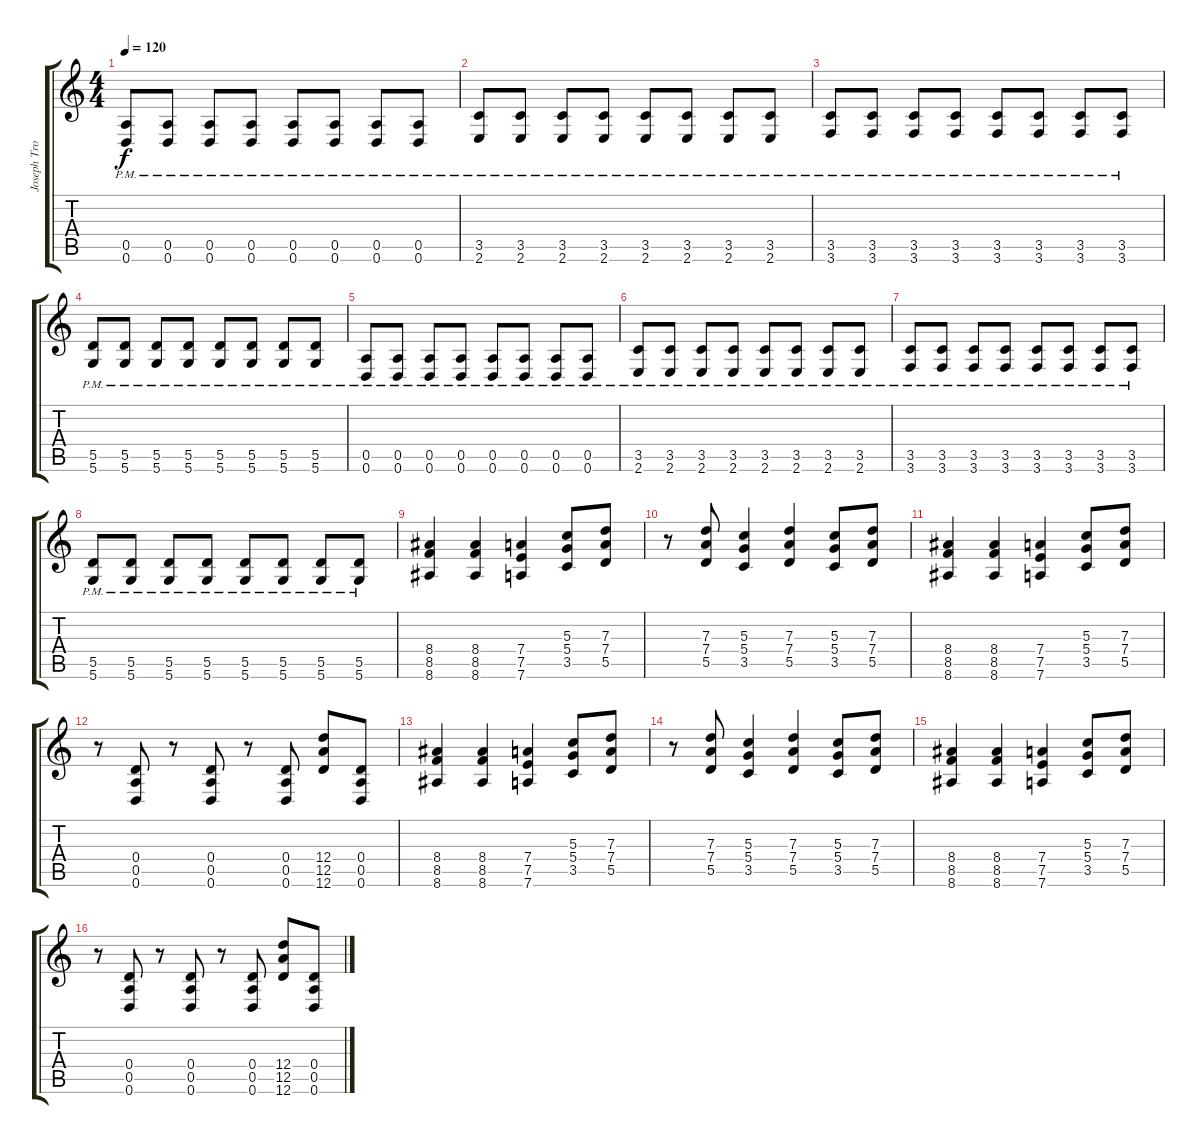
\track ("Joseph Trohman (Lead Guitar)" "Joseph Tro") {instrument overdrivenguitar}
\staff {score tabs}
\tuning (E4 B3 G3 D3 A2 D2) {hide}
\ts (4 4)
\tempo 120
\clef g2
\ks c
(0.5{pm} 0.6{pm}).8{dy f} (0.5{pm} 0.6{pm}).8 (0.5{pm} 0.6{pm}).8 (0.5{pm} 0.6{pm}).8 (0.5{pm} 0.6{pm}).8 (0.5{pm} 0.6{pm}).8 (0.5{pm} 0.6{pm}).8 (0.5{pm} 0.6{pm}).8 |
(3.5{pm} 2.6{pm}).8 (3.5{pm} 2.6{pm}).8 (3.5{pm} 2.6{pm}).8 (3.5{pm} 2.6{pm}).8 (3.5{pm} 2.6{pm}).8 (3.5{pm} 2.6{pm}).8 (3.5{pm} 2.6{pm}).8 (3.5{pm} 2.6{pm}).8 |
(3.5{pm} 3.6{pm}).8 (3.5{pm} 3.6{pm}).8 (3.5{pm} 3.6{pm}).8 (3.5{pm} 3.6{pm}).8 (3.5{pm} 3.6{pm}).8 (3.5{pm} 3.6{pm}).8 (3.5{pm} 3.6{pm}).8 (3.5{pm} 3.6{pm}).8 |
(5.5{pm} 5.6{pm}).8 (5.5{pm} 5.6{pm}).8 (5.5{pm} 5.6{pm}).8 (5.5{pm} 5.6{pm}).8 (5.5{pm} 5.6{pm}).8 (5.5{pm} 5.6{pm}).8 (5.5{pm} 5.6{pm}).8 (5.5{pm} 5.6{pm}).8 |
(0.5{pm} 0.6{pm}).8 (0.5{pm} 0.6{pm}).8 (0.5{pm} 0.6{pm}).8 (0.5{pm} 0.6{pm}).8 (0.5{pm} 0.6{pm}).8 (0.5{pm} 0.6{pm}).8 (0.5{pm} 0.6{pm}).8 (0.5{pm} 0.6{pm}).8 |
(3.5{pm} 2.6{pm}).8 (3.5{pm} 2.6{pm}).8 (3.5{pm} 2.6{pm}).8 (3.5{pm} 2.6{pm}).8 (3.5{pm} 2.6{pm}).8 (3.5{pm} 2.6{pm}).8 (3.5{pm} 2.6{pm}).8 (3.5{pm} 2.6{pm}).8 |
(3.5{pm} 3.6{pm}).8 (3.5{pm} 3.6{pm}).8 (3.5{pm} 3.6{pm}).8 (3.5{pm} 3.6{pm}).8 (3.5{pm} 3.6{pm}).8 (3.5{pm} 3.6{pm}).8 (3.5{pm} 3.6{pm}).8 (3.5{pm} 3.6{pm}).8 |
(5.5{pm} 5.6{pm}).8 (5.5{pm} 5.6{pm}).8 (5.5{pm} 5.6{pm}).8 (5.5{pm} 5.6{pm}).8 (5.5{pm} 5.6{pm}).8 (5.5{pm} 5.6{pm}).8 (5.5{pm} 5.6{pm}).8 (5.5{pm} 5.6{pm}).8 |
(8.4 8.5 8.6).4 (8.4 8.5 8.6).4 (7.4 7.5 7.6).4 (5.3 5.4 3.5).8 (7.3 7.4 5.5).8 |
r.8 (7.3 7.4 5.5).8 (5.3 5.4 3.5).4 (7.3 7.4 5.5).4 (5.3 5.4 3.5).8 (7.3 7.4 5.5).8 |
(8.4 8.5 8.6).4 (8.4 8.5 8.6).4 (7.4 7.5 7.6).4 (5.3 5.4 3.5).8 (7.3 7.4 5.5).8 |
r.8 (0.4 0.5 0.6).8 r.8 (0.4 0.5 0.6).8 r.8 (0.4 0.5 0.6).8 (12.4 12.5 12.6).8 (0.4 0.5 0.6).8 |
(8.4 8.5 8.6).4 (8.4 8.5 8.6).4 (7.4 7.5 7.6).4 (5.3 5.4 3.5).8 (7.3 7.4 5.5).8 |
r.8 (7.3 7.4 5.5).8 (5.3 5.4 3.5).4 (7.3 7.4 5.5).4 (5.3 5.4 3.5).8 (7.3 7.4 5.5).8 |
(8.4 8.5 8.6).4 (8.4 8.5 8.6).4 (7.4 7.5 7.6).4 (5.3 5.4 3.5).8 (7.3 7.4 5.5).8 |
r.8 (0.4 0.5 0.6).8 r.8 (0.4 0.5 0.6).8 r.8 (0.4 0.5 0.6).8 (12.4 12.5 12.6).8 (0.4 0.5 0.6).8
